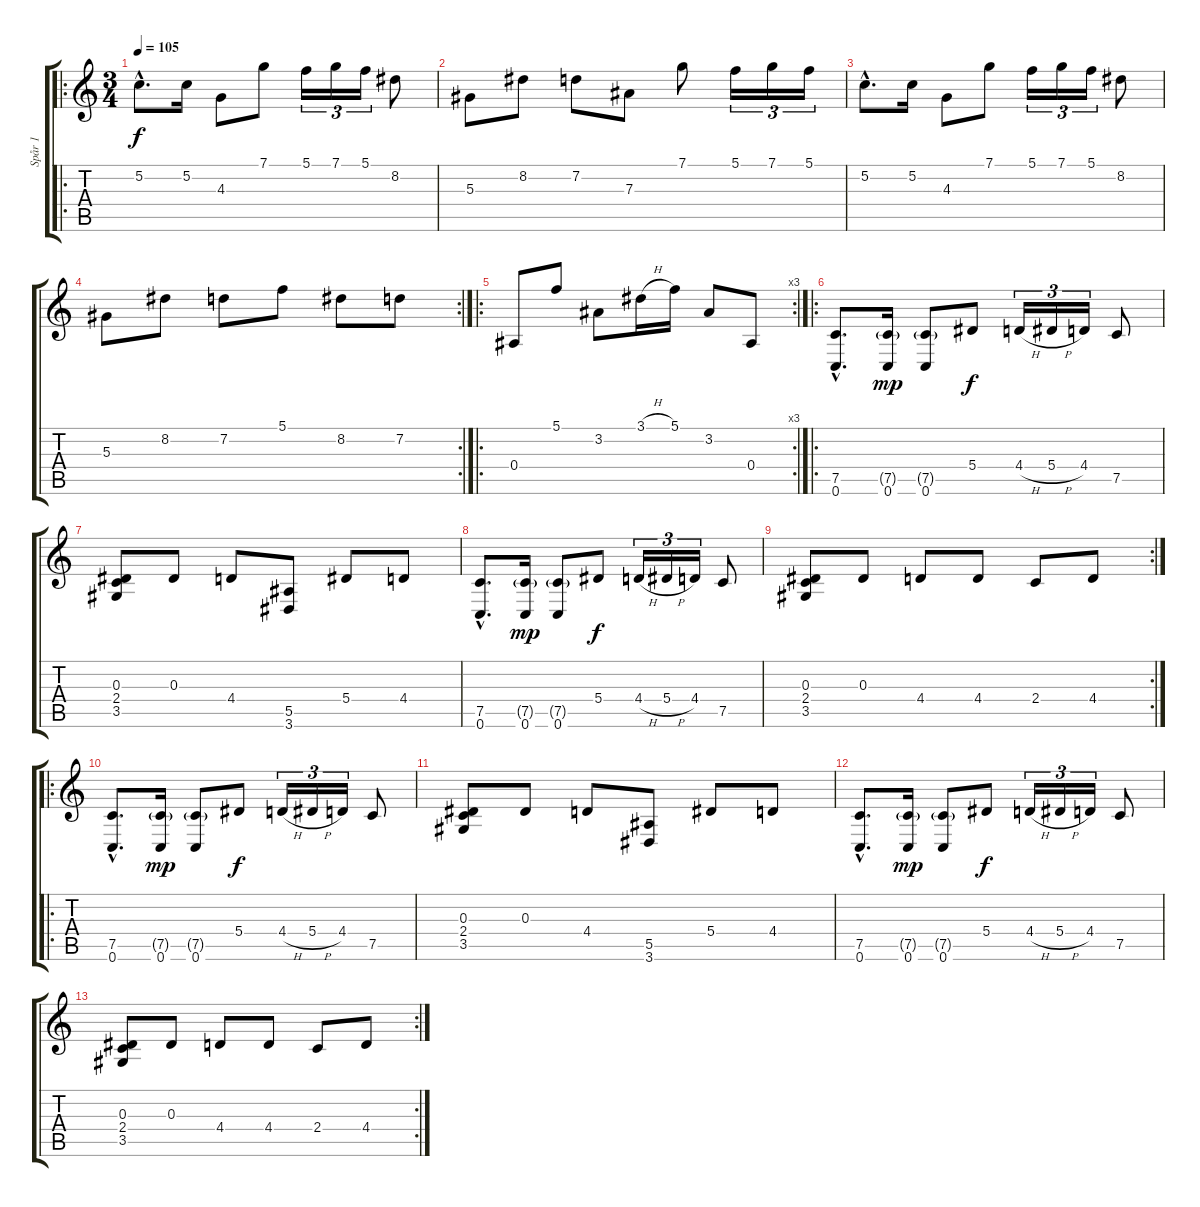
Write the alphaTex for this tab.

\track ("Spår 1" "Spår 1") {instrument acousticguitarsteel}
\staff {score tabs}
\tuning (C4 G3 Eb3 Bb2 F2 C2) {hide}
\ro
\ts (3 4)
\tempo 105
\clef g2
\ks c
5.2{hac}.8{d dy f instrument acousticguitarsteel} 5.2.16 4.3.8 7.1.8 5.1.16{tu (3 2)} 7.1.16{tu (3 2)} 5.1.16{tu (3 2)} 8.2.8 |
5.3.8 8.2.8 7.2.8 7.3.8 7.1.8 5.1.16{tu (3 2)} 7.1.16{tu (3 2)} 5.1.16{tu (3 2)} |
5.2{hac}.8{d} 5.2.16 4.3.8 7.1.8 5.1.16{tu (3 2)} 7.1.16{tu (3 2)} 5.1.16{tu (3 2)} 8.2.8 |
\rc 2
5.3.8 8.2.8 7.2.8 5.1.8 8.2.8 7.2.8 |
\ro
\rc 3
0.4.8 5.1.8 3.2.8 3.1{h}.16 5.1.16 3.2.8 0.4.8 |
\ro
(7.5{hac} 0.6{hac}).8{d instrument distortionguitar} (7.5{g} 0.6).16{dy mp} (7.5{g} 0.6).8 5.4.8{dy f} 4.4{h}.16{tu (3 2)} 5.4{h}.16{tu (3 2)} 4.4.16{tu (3 2)} 7.5.8 |
(0.3 2.4 3.5).8 0.3.8 4.4.8 (5.5 3.6).8 5.4.8 4.4.8 |
(7.5{hac} 0.6{hac}).8{d} (7.5{g} 0.6).16{dy mp} (7.5{g} 0.6).8 5.4.8{dy f} 4.4{h}.16{tu (3 2)} 5.4{h}.16{tu (3 2)} 4.4.16{tu (3 2)} 7.5.8 |
\rc 2
(0.3 2.4 3.5).8 0.3.8 4.4.8 4.4.8 2.4.8 4.4.8 |
\ro
(7.5{hac} 0.6{hac}).8{d instrument distortionguitar} (7.5{g} 0.6).16{dy mp} (7.5{g} 0.6).8 5.4.8{dy f} 4.4{h}.16{tu (3 2)} 5.4{h}.16{tu (3 2)} 4.4.16{tu (3 2)} 7.5.8 |
(0.3 2.4 3.5).8 0.3.8 4.4.8 (5.5 3.6).8 5.4.8 4.4.8 |
(7.5{hac} 0.6{hac}).8{d} (7.5{g} 0.6).16{dy mp} (7.5{g} 0.6).8 5.4.8{dy f} 4.4{h}.16{tu (3 2)} 5.4{h}.16{tu (3 2)} 4.4.16{tu (3 2)} 7.5.8 |
\rc 2
(0.3 2.4 3.5).8 0.3.8 4.4.8 4.4.8 2.4.8 4.4.8
